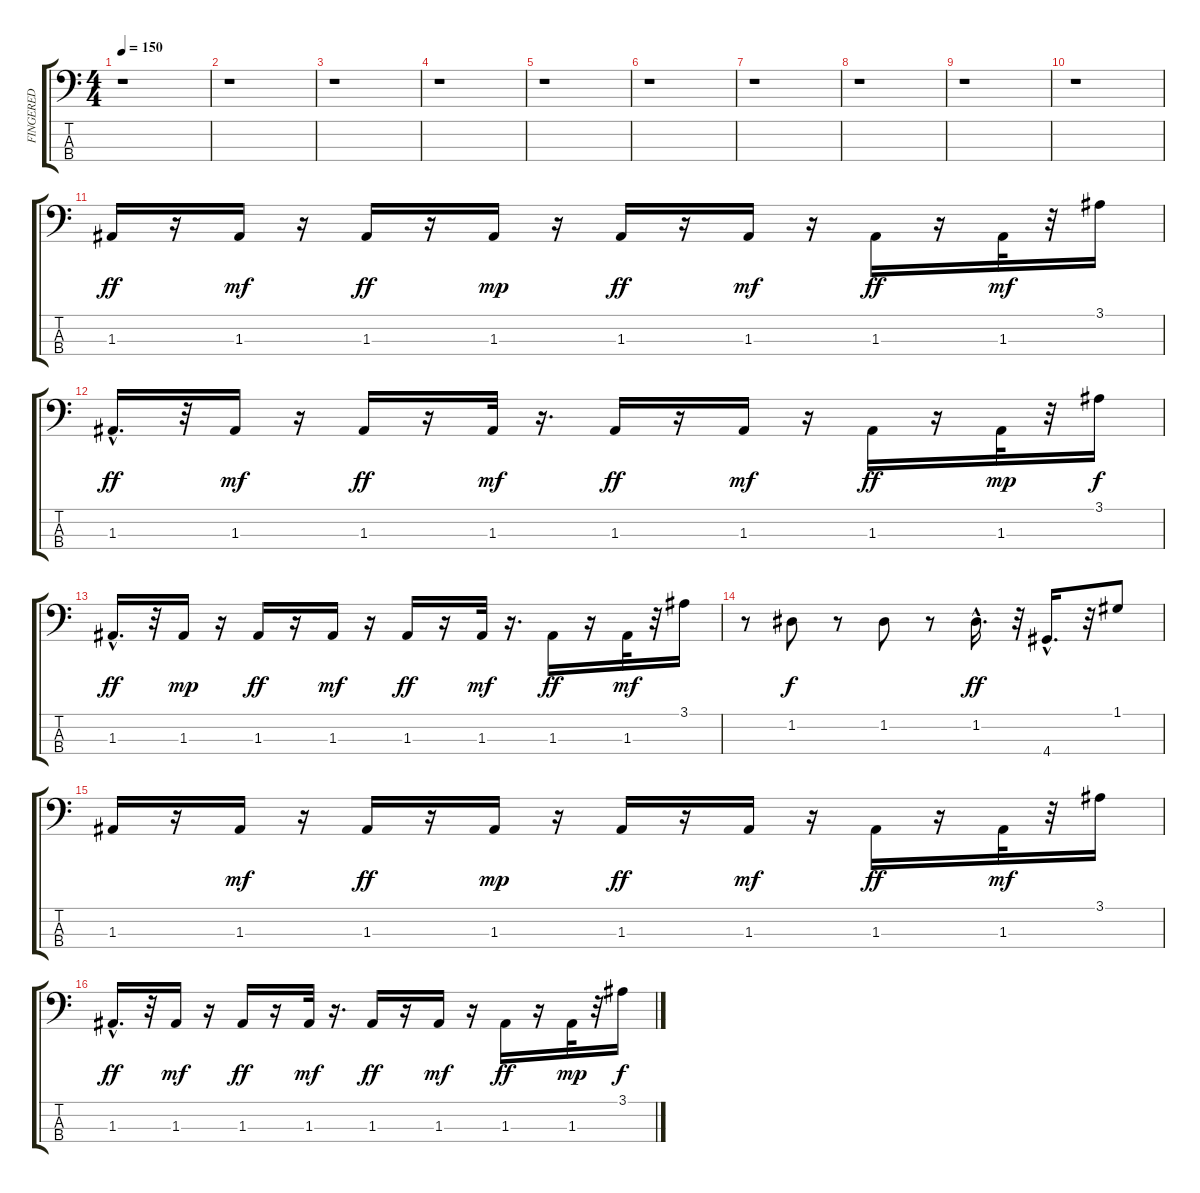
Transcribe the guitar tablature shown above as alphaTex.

\track ("FINGERED" "FINGERED") {instrument electricbassfinger}
\staff {score tabs}
\tuning (G2 D2 A1 E1) {hide}
\ts (4 4)
\tempo 150
\clef f4
\ks c
r.1{dy ff instrument electricbassfinger} |
r.1 |
r.1 |
r.1 |
r.1 |
r.1 |
r.1 |
r.1 |
r.1 |
r.1 |
1.3.16 r.16 1.3.16{dy mf} r.16 1.3.16{dy ff} r.16 1.3.16{dy mp} r.16 1.3.16{dy ff} r.16 1.3.16{dy mf} r.16 1.3.16{dy ff} r.16 1.3.32{dy mf} r.32 3.1.16 |
1.3{hac}.16{d dy ff} r.32 1.3.16{dy mf} r.16 1.3.16{dy ff} r.16 1.3.32{dy mf} r.16{d} 1.3.16{dy ff} r.16 1.3.16{dy mf} r.16 1.3.16{dy ff} r.16 1.3.32{dy mp} r.32 3.1.16{dy f} |
1.3{hac}.16{d dy ff} r.32 1.3.16{dy mp} r.16 1.3.16{dy ff} r.16 1.3.16{dy mf} r.16 1.3.16{dy ff} r.16 1.3.32{dy mf} r.16{d} 1.3.16{dy ff} r.16 1.3.32{dy mf} r.32 3.1.16 |
r.8 1.2.8{dy f} r.8 1.2.8 r.8 1.2{hac}.16{d dy ff} r.32 4.4{hac}.16{d} r.32 1.1.8 |
1.3.16 r.16 1.3.16{dy mf} r.16 1.3.16{dy ff} r.16 1.3.16{dy mp} r.16 1.3.16{dy ff} r.16 1.3.16{dy mf} r.16 1.3.16{dy ff} r.16 1.3.32{dy mf} r.32 3.1.16 |
1.3{hac}.16{d dy ff} r.32 1.3.16{dy mf} r.16 1.3.16{dy ff} r.16 1.3.32{dy mf} r.16{d} 1.3.16{dy ff} r.16 1.3.16{dy mf} r.16 1.3.16{dy ff} r.16 1.3.32{dy mp} r.32 3.1.16{dy f}
